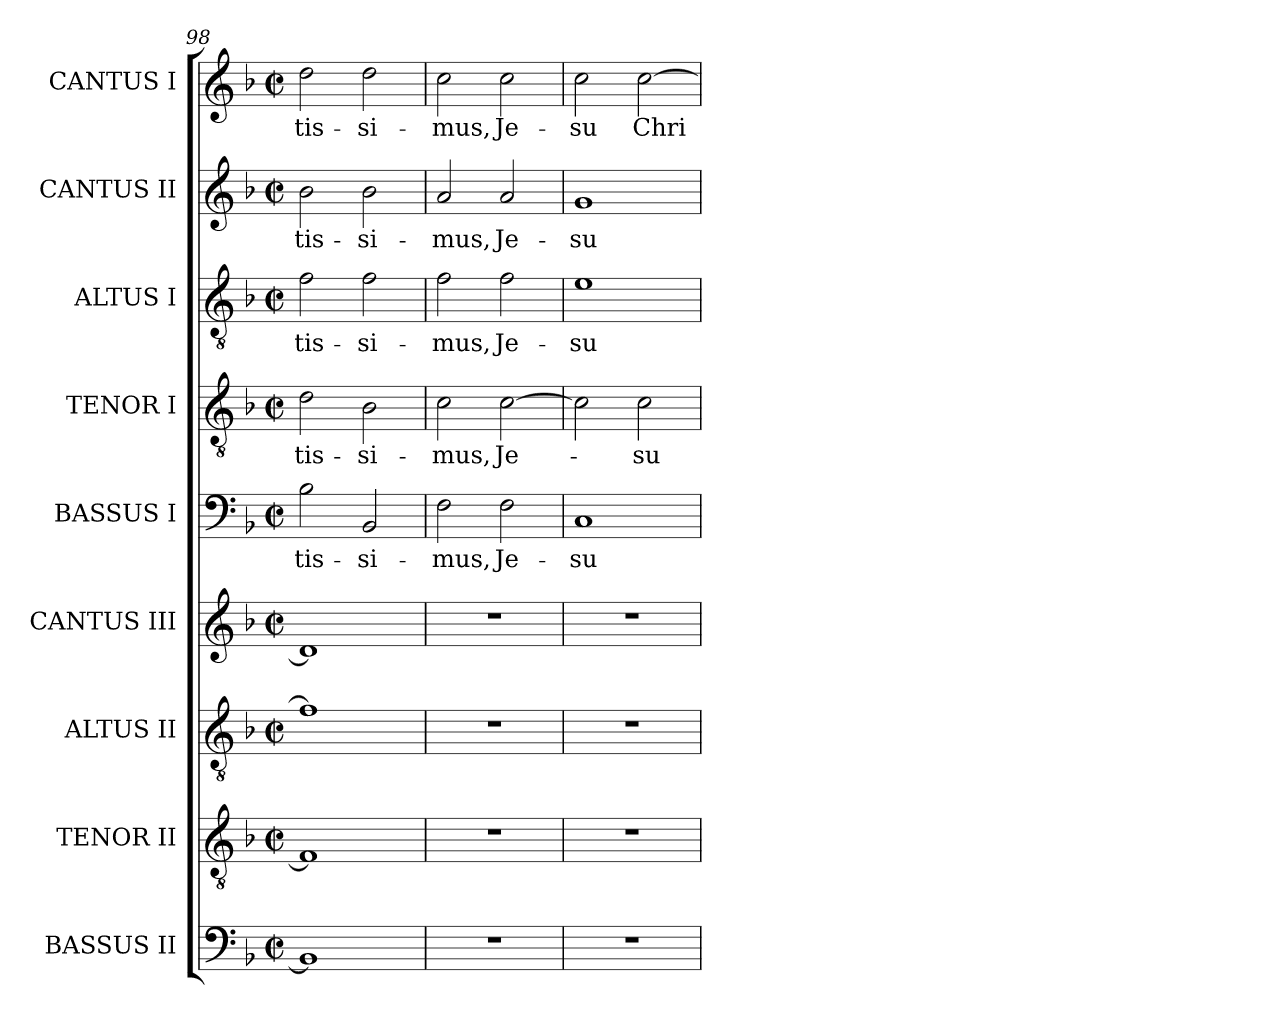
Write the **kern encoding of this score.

**kern	**kern	**kern	**kern	**kern	**text	**kern	**text	**kern	**text	**kern	**text	**kern	**text
*part9	*part8	*part7	*part6	*part5	*part5	*part4	*part4	*part3	*part3	*part2	*part2	*part1	*part1
*staff9	*staff8	*staff7	*staff6	*staff5	*staff5	*staff4	*staff4	*staff3	*staff3	*staff2	*staff2	*staff1	*staff1
*I"BASSUS II	*I"TENOR II	*I"ALTUS II	*I"CANTUS III	*I"BASSUS I	*	*I"TENOR I	*	*I"ALTUS I	*	*I"CANTUS II	*	*I"CANTUS I	*
*I'B. II	*I'T. II	*I'A. II	*I'C. III	*I'B. I	*	*I'T. I	*	*I'A. I	*	*I'C. II	*	*I'C. I	*
*clefF4	*clefGv2	*clefGv2	*clefG2	*clefF4	*	*clefGv2	*	*clefGv2	*	*clefG2	*	*clefG2	*
*	*ITrd7c12	*ITrd7c12	*	*	*	*ITrd7c12	*	*ITrd7c12	*	*	*	*	*
*k[b-]	*k[b-]	*k[b-]	*k[b-]	*k[b-]	*	*k[b-]	*	*k[b-]	*	*k[b-]	*	*k[b-]	*
*F:	*F:	*F:	*F:	*F:	*	*F:	*	*F:	*	*F:	*	*F:	*
*M2/2	*M2/2	*M2/2	*M2/2	*M2/2	*	*M2/2	*	*M2/2	*	*M2/2	*	*M2/2	*
*met(c|)	*met(c|)	*met(c|)	*met(c|)	*met(c|)	*	*met(c|)	*	*met(c|)	*	*met(c|)	*	*met(c|)	*
=98	=98	=98	=98	=98	=98	=98	=98	=98	=98	=98	=98	=98	=98
!	!	!	!	!	!LO:LY:b:color=#000000	!	!	!	!	!	!	!	!
!	!	!	!	!	!	!	!LO:LY:b:color=#000000	!	!	!	!	!	!
!	!	!	!	!	!	!	!	!	!LO:LY:b:color=#000000	!	!	!	!
!	!	!	!	!	!	!	!	!	!	!	!LO:LY:b:color=#000000	!	!
!	!	!	!	!	!	!	!	!	!	!	!	!	!LO:LY:b:color=#000000
1BB-i]	1FFi]	1Fi]	1di]	2B-i\	-tis-	2Di\	-tis-	2Fi\	-tis-	2b-i\	-tis-	2ddi\	-tis-
!	!	!	!	!	!LO:LY:b:color=#000000	!	!	!	!	!	!	!	!
!	!	!	!	!	!	!	!LO:LY:b:color=#000000	!	!	!	!	!	!
!	!	!	!	!	!	!	!	!	!LO:LY:b:color=#000000	!	!	!	!
!	!	!	!	!	!	!	!	!	!	!	!LO:LY:b:color=#000000	!	!
!	!	!	!	!	!	!	!	!	!	!	!	!	!LO:LY:b:color=#000000
.	.	.	.	2BB-i/	-si-	2BB-i\	-si-	2Fi\	-si-	2b-i\	-si-	2ddi\	-si-
=99	=99	=99	=99	=99	=99	=99	=99	=99	=99	=99	=99	=99	=99
!	!	!	!	!	!LO:LY:b:color=#000000	!	!	!	!	!	!	!	!
!	!	!	!	!	!	!	!LO:LY:b:color=#000000	!	!	!	!	!	!
!	!	!	!	!	!	!	!	!	!LO:LY:b:color=#000000	!	!	!	!
!	!	!	!	!	!	!	!	!	!	!	!LO:LY:b:color=#000000	!	!
!	!	!	!	!	!	!	!	!	!	!	!	!	!LO:LY:b:color=#000000
1r	1r	1r	1r	2Fi\	-mus,	2Ci\	-mus,	2Fi\	-mus,	2ai/	-mus,	2cci\	-mus,
!	!	!	!	!	!LO:LY:b:color=#000000	!	!	!	!	!	!	!	!
!	!	!	!	!	!	!	!LO:LY:b:color=#000000	!	!	!	!	!	!
!	!	!	!	!	!	!	!	!	!LO:LY:b:color=#000000	!	!	!	!
!	!	!	!	!	!	!	!	!	!	!	!LO:LY:b:color=#000000	!	!
!	!	!	!	!	!	!	!	!	!	!	!	!	!LO:LY:b:color=#000000
.	.	.	.	2Fi\	Je-	[>2Ci\	Je-	2Fi\	Je-	2ai/	Je-	2cci\	Je-
=100	=100	=100	=100	=100	=100	=100	=100	=100	=100	=100	=100	=100	=100
!	!	!	!	!	!LO:LY:b:color=#000000	!	!	!	!	!	!	!	!
!	!	!	!	!	!	!	!	!	!LO:LY:b:color=#000000	!	!	!	!
!	!	!	!	!	!	!	!	!	!	!	!LO:LY:b:color=#000000	!	!
!	!	!	!	!	!	!	!	!	!	!	!	!	!LO:LY:b:color=#000000
1r	1r	1r	1r	1Ci	-su	2Ci\]	.	1Ei	-su	1gi	-su	2cci\	-su
!	!	!	!	!	!	!	!LO:LY:b:color=#000000	!	!	!	!	!	!
!	!	!	!	!	!	!	!	!	!	!	!	!	!LO:LY:b:color=#000000
.	.	.	.	.	.	2Ci\	-su	.	.	.	.	[>2cci\	Chri-
=	=	=	=	=	=	=	=	=	=	=	=	=	=
*-	*-	*-	*-	*-	*-	*-	*-	*-	*-	*-	*-	*-	*-
